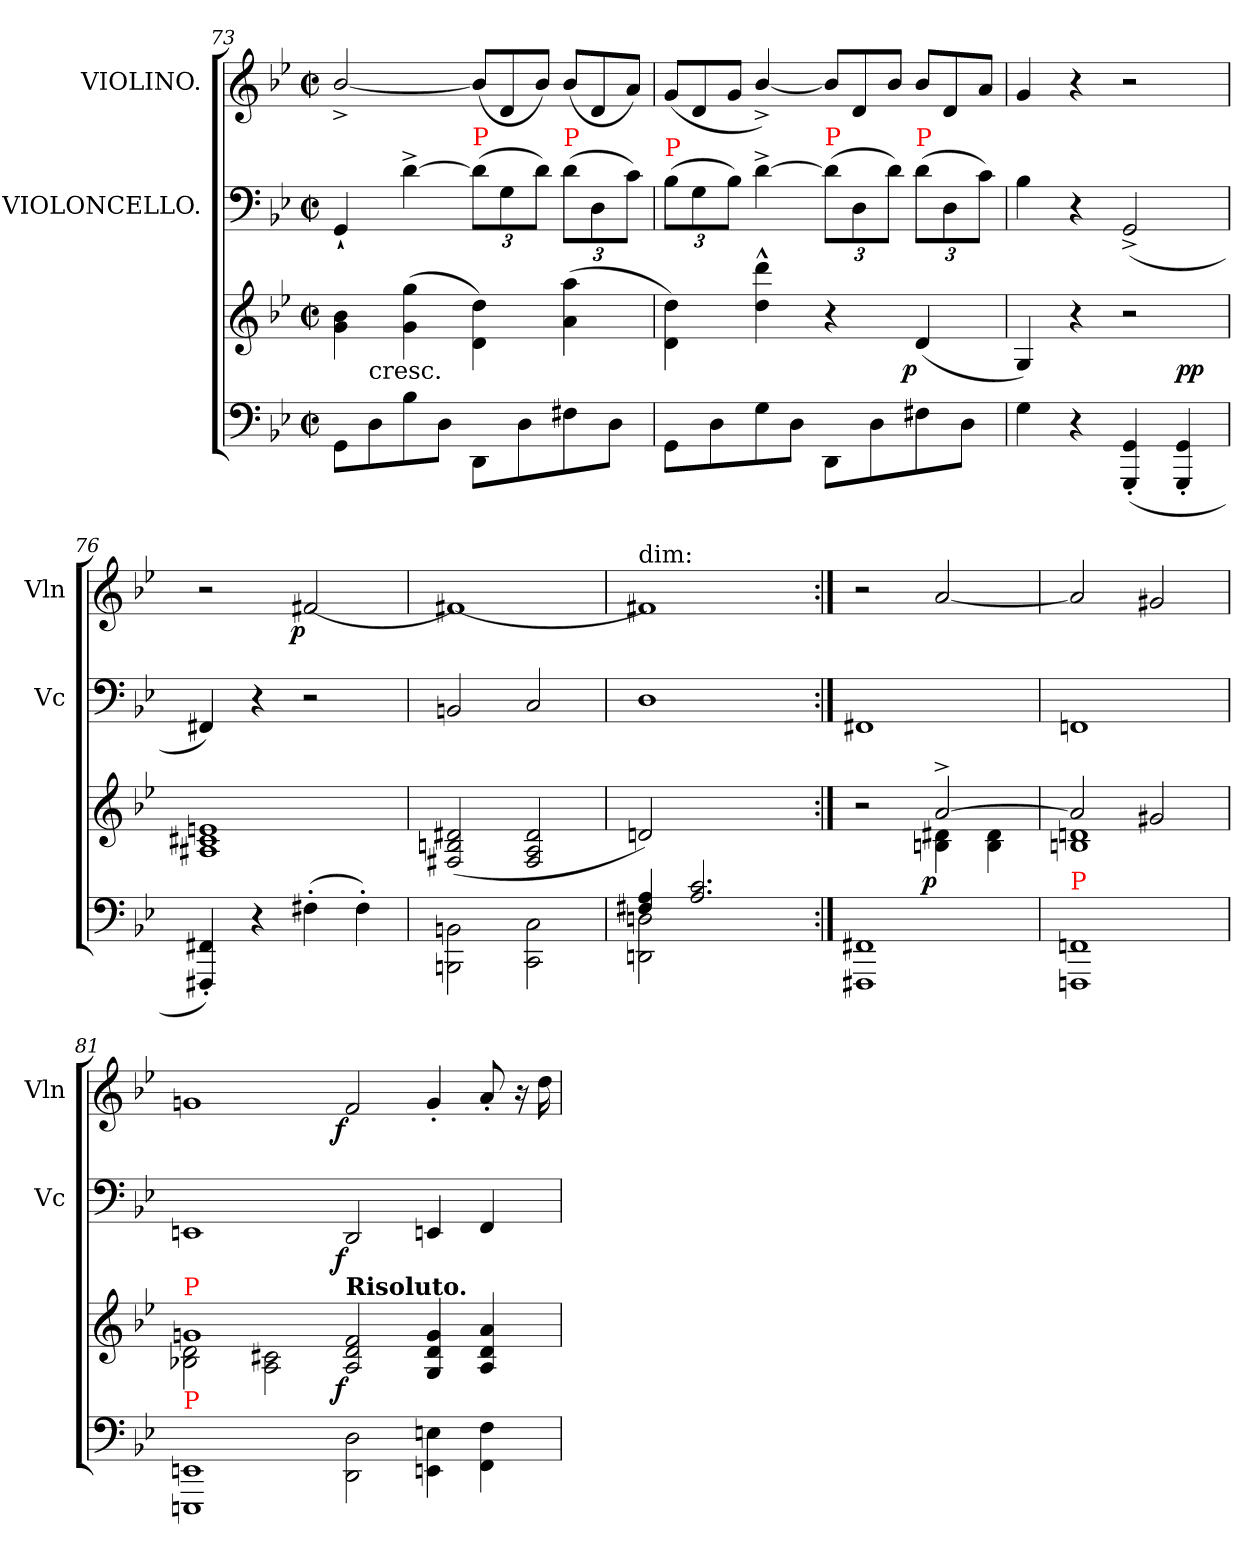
**kern	**kern	**dynam	**kern	**dynam	**kern	**dynam
*part3	*part3	*part3	*part2	*part2	*part1	*part1
*staff4	*staff3	*staff3/4	*staff2	*staff2	*staff1	*staff1
*	*	*	*I"VIOLONCELLO.	*	*I"VIOLINO.	*
*	*	*	*I'Vc	*	*I'Vln	*
*clefF4	*clefG2	*	*clefF4	*	*clefG2	*
*k[b-e-]	*k[b-e-]	*	*k[b-e-]	*	*k[b-e-]	*
*g:	*g:	*	*g:	*	*g:	*
*M2/2	*M2/2	*	*M2/2	*	*M2/2	*
*met(c|)	*met(c|)	*	*met(c|)	*	*met(c|)	*
=73	=73	=73	=73	=73	=73	=73
*	*^	*	*	*	*	*
8GGL	4b-\ 4g\	8ryy	.	4GG`>	.	[2b-^</	.
!	!	!LO:TX:c:t=cresc.	!	!	!	!	!
8D	.	2..ryy	.	.	.	.	.
8B-	(>4gg 4g	.	.	[4d^<	.	.	.
8DJ	.	.	.	.	.	.	.
*	*	*	*	*Xbrackettup	*	*Xtuplet	*
!	!	!	!	!LO:TX:a:color=red:t=P	!	!	!
8DD\L	4dd\ 4d\)	.	.	(12dL]	.	(<12b-L]	.
.	.	.	.	12G	.	12d	.
8D	.	.	.	.	.	.	.
.	.	.	.	12dJ)	.	12b-J)	.
!	!	!	!	!LO:TX:a:color=red:t=P	!	!	!
8F#X	(>4aa 4a	.	.	(12dL	.	(<12b-L	.
.	.	.	.	12D	.	12d	.
8DJ	.	.	.	.	.	.	.
.	.	.	.	12cJ)	.	12aJ)	.
=74	=74	=74	=74	=74	=74	=74	=74
!	!	!	!	!LO:TX:a:color=red:t=P	!	!	!
*	*v	*v	*	*	*	*	*
8GG\L	4dd\ 4d\)	.	(12B-L	.	(<12gL	.
.	.	.	12G	.	12d	.
8D	.	.	.	.	.	.
.	.	.	12B-J)	.	12gJ	.
8G	4ddd^^ 4dd^^	.	[4d^<	.	[4b-^>/)	.
8DJ	.	.	.	.	.	.
!	!	!	!LO:TX:a:color=red:t=P	!	!	!
8DD\L	4r	.	(12dL]	.	12b-L]	.
.	.	.	12D	.	12d	.
8D	.	.	.	.	.	.
.	.	.	12dJ)	.	12b-J	.
!	!	!	!LO:TX:a:color=red:t=P	!	!	!
!	!	!LO:DY:rj	!	!	!	!
8F#X	(>4d	p	(12dL	.	12b-L	.
.	.	.	12D	.	12d	.
8DJ	.	.	.	.	.	.
.	.	.	12cJ)	.	12aJ	.
=75	=75	=75	=75	=75	=75	=75
*	*^	*	*	*	*	*
4G\	4G/)	2.ryy	.	4B-	.	4g	.
4r	4r	.	.	4r	.	4r	.
(<4GG' 4GGG'	2r	.	.	(2GG^<	.	2r	.
4GG' 4GGG'	.	4ryy	pp	.	.	.	.
*	*v	*v	*	*	*	*	*
=76	=76	=76	=76	=76	=76	=76
4FF#X' 4FFF#X')	1en 1c#X 1A#X	.	4FF#X)	.	2r	.
4r	.	.	4r	.	.	.
!	!	!	!	!	!	!LO:DY:rj
(>4F#X'	.	.	2r	.	[2f#X	p
4F#')	.	.	.	.	.	.
=77	=77	=77	=77	=77	=77	=77
2BBn\ 2BBBn\	(>2d#X 2B 2F#X	.	2BBn	.	1f#X_	.
2C\ 2CC\	2d#/ 2A/ 2F#/	.	2C	.	.	.
=78	=78	=78	=78	=78	=78	=78
*^	*	*	*	*	*	*
!	!	!	!	!	!	!LO:TX:t=dim&colon;	!
4A 4F#X	2Dn 2DDn	2dn)	.	1D	.	1f#X]	.
2.c 2.A	.	.	.	.	.	.	.
.	2ryy	2ryy	.	.	.	.	.
*v	*v	*	*	*	*	*	*
=79:|!	=79:|!	=79:|!	=79:|!	=79:|!	=79:|!	=79:|!
*	*^	*	*	*	*	*
1FF#X 1FFF#	2r	2ryy	.	1FF#X	.	2r	.
!	!	!	!LO:DY:rj	!	!	!	!
.	[2a^	4d#X 4Bn	p	.	.	[2a	.
.	.	4d# 4B	.	.	.	.	.
=80	=80	=80	=80	=80	=80	=80	=80
!LO:TX:a:color=red:t=P	!	!	!	!	!	!	!
1FFn 1FFFn	2a]	1dn 1Bn	.	1FFn	.	2a]	.
.	2g#X	.	.	.	.	2g#X	.
=81	=81	=81	=81	=81	=81	=81	=81
!	!LO:TX:a:color=red:t=P	!	!	!	!	!	!
!LO:TX:a:color=red:t=P	!	!	!	!	!	!	!
1EEn 1EEEn	1gn	2d 2B-X	.	1EEn	.	1gn	.
.	.	2c#X\ 2A\	.	.	.	.	.
!	!LO:TX:a:B:t=Risoluto.	!	!	!	!	!	!
!	!	!	!LO:DY:rj	!	!LO:DY:rj	!	!LO:DY:rj
2D\ 2DD\	2f/ 2d/ 2A/	1ryy	f	2DD	f	2f	f
4En\ 4EEn\	4g/ 4d/ 4G/	.	.	4EEn	.	4g'<	.
4F\ 4FF\	4a/ 4d/ 4A/	.	.	4FF	.	8a'<	.
.	.	.	.	.	.	16r	.
.	.	.	.	.	.	16dd	.
*	*v	*v	*	*	*	*	*
=	=	=	=	=	=	=
*-	*-	*-	*-	*-	*-	*-
